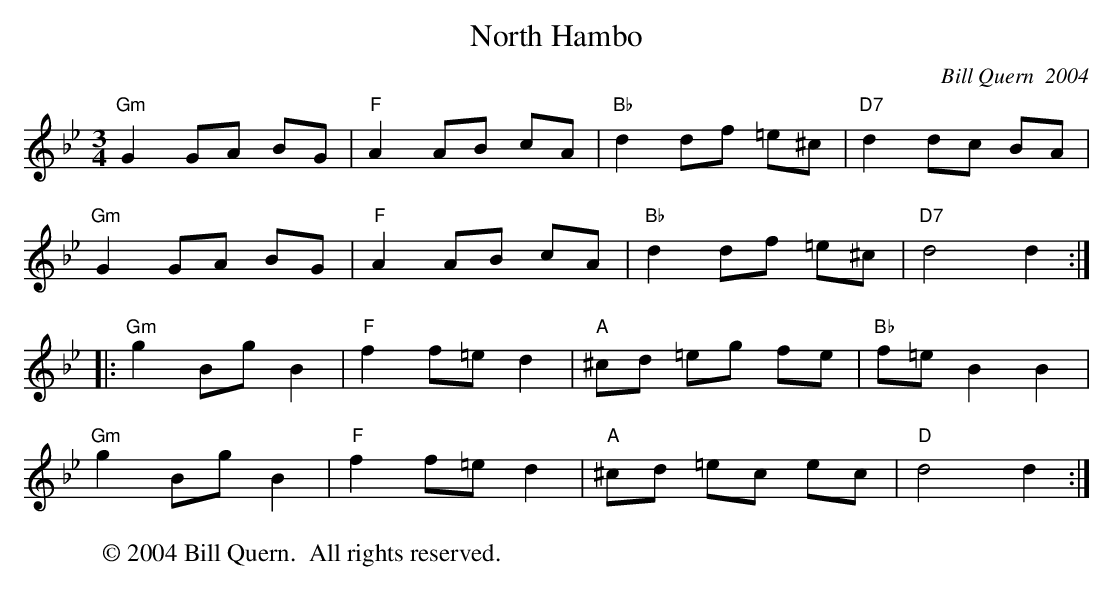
X:1
T:North Hambo
C:Bill Quern  2004
M:3/4
L:1/8
K:Gm
"Gm"G2 GA BG|"F"A2 AB cA|"Bb"d2 df =e^c|"D7"d2 dc BA|
"Gm"G2 GA BG|"F"A2 AB cA|"Bb"d2 df =e^c|"D7"d4d2:|
|:"Gm" g2 Bg B2|"F"f2 f=e d2|"A"^cd =eg fe|"Bb"f=e B2B2|
"Gm" g2 Bg B2|"F"f2 f=e d2|"A"^cd =ec ec|"D"d4d2:|
W: © 2004 Bill Quern.  All rights reserved.
